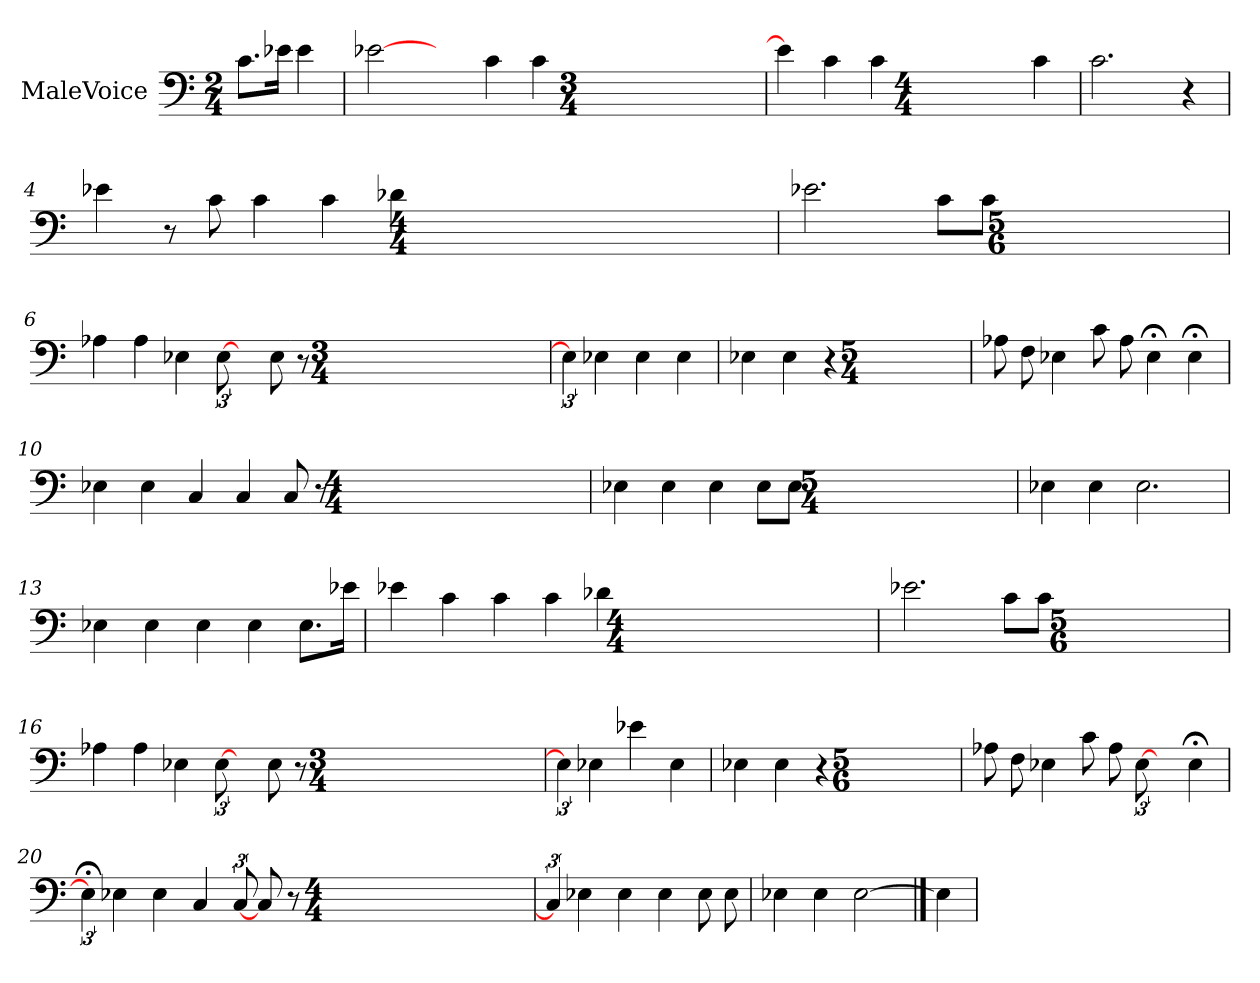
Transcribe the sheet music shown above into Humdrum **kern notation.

**kern
*part1
*staff1
*I"MaleVoice
*clefF4
*M2/4
*MM138
=
8.c\L
16e-X\Jk
4e-
=1
[2e-X
4ryy
4c
4c
*M3/4
=2
4e-]
4c
4c
*M4/4
4c
=3
2.c
4r
=4
4e-X
8r
8c
4c
4c
4d-
*M4/4
=5
2.e-X
8c\L
8c\J
*M5/6
=6
4A-
4A-
4E-X
[12E-
6ryy
8E-
8r
*M3/4
=7
6E-]
4E-X
4E-
4E-
=8
4E-X
4E-
4r
*M5/4
=9
8A-
8F
4E-X
8c
8A-
4E-;<
4E-;<
=10
4E-X
4E-
4C
4C
8C
8r
*M4/4
=11
4E-X
4E-
4E-
8E-\L
8E-\J
*M5/4
=12
4E-X
4E-
2.E-
=13
4E-X
4E-
4E-
4E-
8.E-\L
16e-X\Jk
=14
4e-X
4c
4c
4c
4d-
*M4/4
=15
2.e-X
8c\L
8c\J
*M5/6
=16
4A-
4A-
4E-X
[12E-
6ryy
8E-
8r
*M3/4
=17
6E-]
4E-X
4e-X
4E-
=18
4E-X
4E-
4r
*M5/6
=19
8A-
8F
4E-X
8c
8A-
[12E-
6ryy
4E-;<
=20
6E-;<]
4E-X
4E-
4C
[12C
8C
8r
*M4/4
=21
6C]
4E-X
4E-
4E-
8E-
8E-
=23
4E-X
4E-
[2E-
==24
4E-]
=
*-
